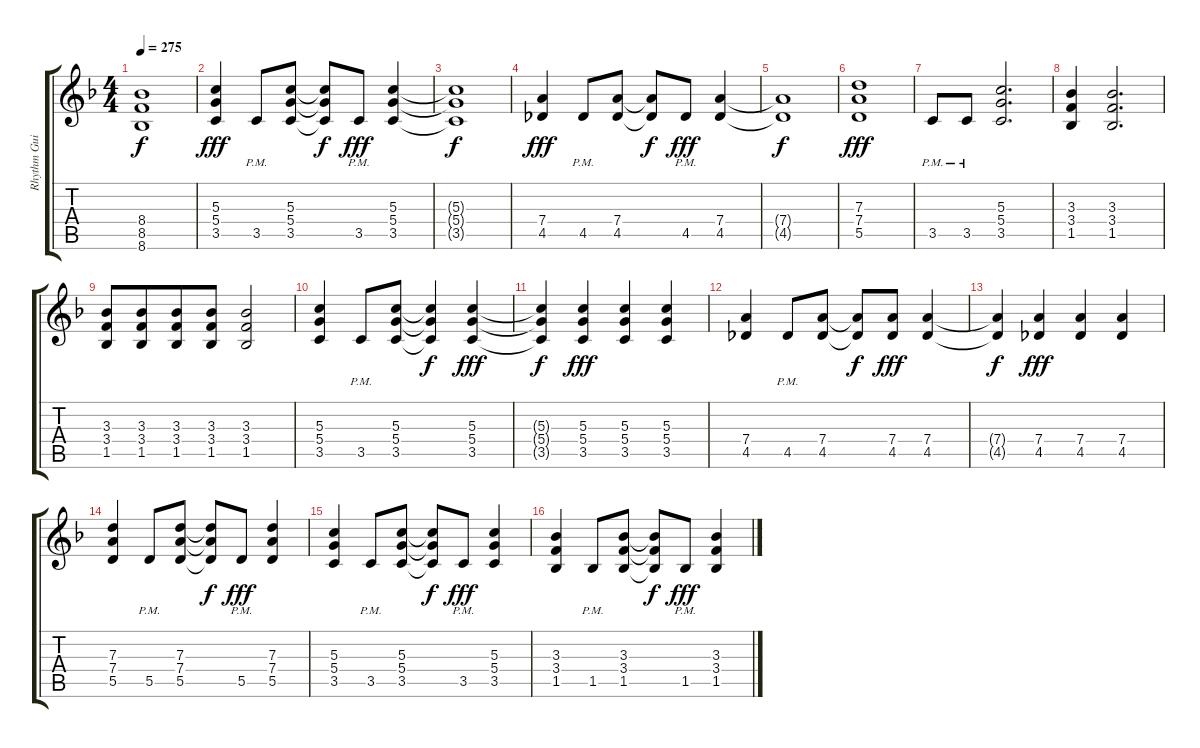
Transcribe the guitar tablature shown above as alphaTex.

\track ("Rhythm Guitar - right" "Rhythm Gui") {instrument distortionguitar}
\staff {score tabs}
\tuning (E4 B3 G3 D3 A2 D2) {hide}
\ts (4 4)
\tempo 275
\clef g2
\ks dminor
(8.4{t} 8.5{t} 8.6{t}).1{dy f} |
(5.3 5.4 3.5).4{dy fff} 3.5{pm}.8 (5.3 5.4 3.5).8 (5.3{t} 5.4{t} 3.5{t}).8{dy f} 3.5{pm}.8{dy fff} (5.3 5.4 3.5).4 |
(5.3{t} 5.4{t} 3.5{t}).1{dy f} |
(7.4 4.5).4{dy fff} 4.5{pm}.8 (7.4 4.5).8 (7.4{t} 4.5{t}).8{dy f} 4.5{pm}.8{dy fff} (7.4 4.5).4 |
(7.4{t} 4.5{t}).1{dy f} |
(7.3 7.4 5.5).1{dy fff} |
3.5{pm}.8 3.5{pm}.8 (5.3 5.4 3.5).2{d} |
(3.3 3.4 1.5).4 (3.3 3.4 1.5).2{d} |
(3.3 3.4 1.5).8 (3.3 3.4 1.5).8{beam merge} (3.3 3.4 1.5).8 (3.3 3.4 1.5).8 (3.3 3.4 1.5).2 |
(5.3 5.4 3.5).4 3.5{pm}.8 (5.3 5.4 3.5).8 (5.3{t} 5.4{t} 3.5{t}).4{dy f} (5.3 5.4 3.5).4{dy fff} |
(5.3{t} 5.4{t} 3.5{t}).4{dy f} (5.3 5.4 3.5).4{dy fff} (5.3 5.4 3.5).4 (5.3 5.4 3.5).4 |
(7.4 4.5).4 4.5{pm}.8 (7.4 4.5).8 (7.4{t} 4.5{t}).8{dy f} (7.4 4.5).8{dy fff} (7.4 4.5).4 |
(7.4{t} 4.5{t}).4{dy f} (7.4 4.5).4{dy fff} (7.4 4.5).4 (7.4 4.5).4 |
(7.3 7.4 5.5).4 5.5{pm}.8 (7.3 7.4 5.5).8 (7.3{t} 7.4{t} 5.5{t}).8{dy f} 5.5{pm}.8{dy fff} (7.3 7.4 5.5).4 |
(5.3 5.4 3.5).4 3.5{pm}.8 (5.3 5.4 3.5).8 (5.3{t} 5.4{t} 3.5{t}).8{dy f} 3.5{pm}.8{dy fff} (5.3 5.4 3.5).4 |
(3.3 3.4 1.5).4 1.5{pm}.8 (3.3 3.4 1.5).8 (3.3{t} 3.4{t} 1.5{t}).8{dy f} 1.5{pm}.8{dy fff} (3.3 3.4 1.5).4
